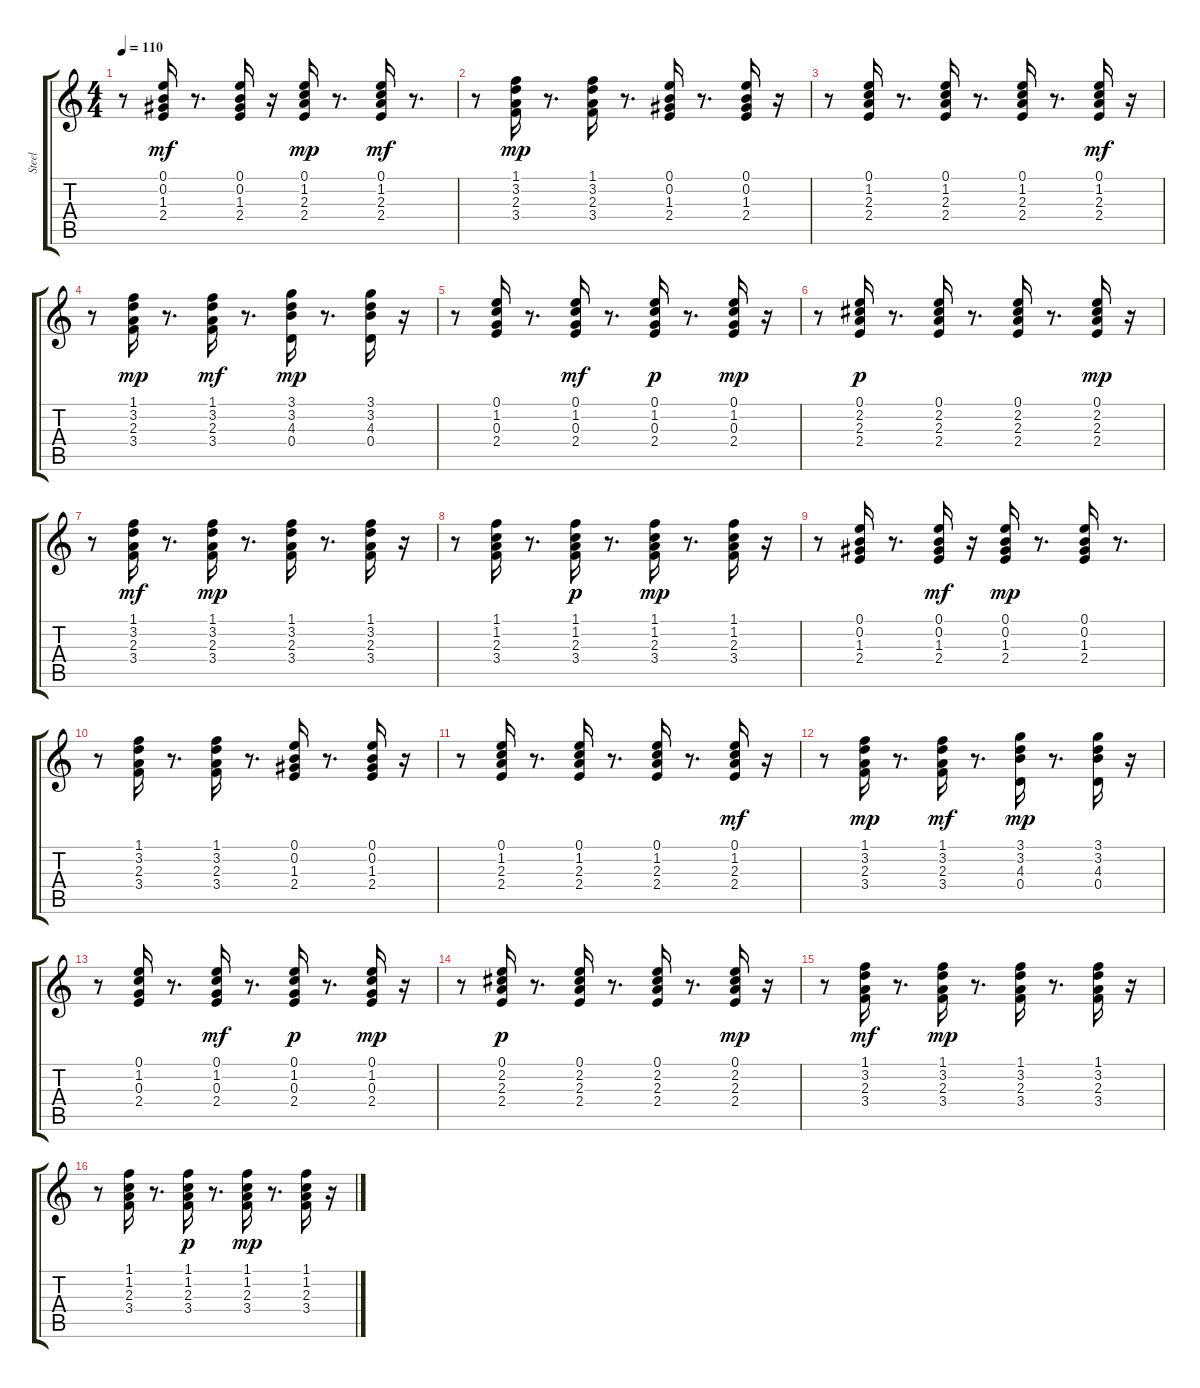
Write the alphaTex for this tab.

\track ("Steel" "Steel") {instrument acousticguitarsteel}
\staff {score tabs}
\tuning (E4 B3 G3 D3 A2 E2) {hide}
\ts (4 4)
\tempo 110
\clef g2
\ks c
r.8{dy mp} (0.1 0.2 1.3 2.4).16{dy mf} r.8{d} (0.1 0.2 1.3 2.4).16 r.16 (0.1 1.2 2.3 2.4).16{dy mp} r.8{d} (0.1 1.2 2.3 2.4).16{dy mf} r.8{d} |
r.8 (1.1 3.2 2.3 3.4).16{dy mp} r.8{d} (1.1 3.2 2.3 3.4).16 r.8{d} (0.1 0.2 1.3 2.4).16 r.8{d} (0.1 0.2 1.3 2.4).16 r.16 |
r.8 (0.1 1.2 2.3 2.4).16 r.8{d} (0.1 1.2 2.3 2.4).16 r.8{d} (0.1 1.2 2.3 2.4).16 r.8{d} (0.1 1.2 2.3 2.4).16{dy mf} r.16 |
r.8 (1.1 3.2 2.3 3.4).16{dy mp} r.8{d} (1.1 3.2 2.3 3.4).16{dy mf} r.8{d} (3.1 3.2 4.3 0.4).16{dy mp} r.8{d} (3.1 3.2 4.3 0.4).16 r.16 |
r.8 (0.1 1.2 0.3 2.4).16 r.8{d} (0.1 1.2 0.3 2.4).16{dy mf} r.8{d} (0.1 1.2 0.3 2.4).16{dy p} r.8{d} (0.1 1.2 0.3 2.4).16{dy mp} r.16 |
r.8 (0.1 2.2 2.3 2.4).16{dy p} r.8{d} (0.1 2.2 2.3 2.4).16 r.8{d} (0.1 2.2 2.3 2.4).16 r.8{d} (0.1 2.2 2.3 2.4).16{dy mp} r.16 |
r.8 (1.1 3.2 2.3 3.4).16{dy mf} r.8{d} (1.1 3.2 2.3 3.4).16{dy mp} r.8{d} (1.1 3.2 2.3 3.4).16 r.8{d} (1.1 3.2 2.3 3.4).16 r.16 |
r.8 (1.1 1.2 2.3 3.4).16 r.8{d} (1.1 1.2 2.3 3.4).16{dy p} r.8{d} (1.1 1.2 2.3 3.4).16{dy mp} r.8{d} (1.1 1.2 2.3 3.4).16 r.16 |
r.8 (0.1 0.2 1.3 2.4).16 r.8{d} (0.1 0.2 1.3 2.4).16{dy mf} r.16 (0.1 0.2 1.3 2.4).16{dy mp} r.8{d} (0.1 0.2 1.3 2.4).16 r.8{d} |
r.8 (1.1 3.2 2.3 3.4).16 r.8{d} (1.1 3.2 2.3 3.4).16 r.8{d} (0.1 0.2 1.3 2.4).16 r.8{d} (0.1 0.2 1.3 2.4).16 r.16 |
r.8 (0.1 1.2 2.3 2.4).16 r.8{d} (0.1 1.2 2.3 2.4).16 r.8{d} (0.1 1.2 2.3 2.4).16 r.8{d} (0.1 1.2 2.3 2.4).16{dy mf} r.16 |
r.8 (1.1 3.2 2.3 3.4).16{dy mp} r.8{d} (1.1 3.2 2.3 3.4).16{dy mf} r.8{d} (3.1 3.2 4.3 0.4).16{dy mp} r.8{d} (3.1 3.2 4.3 0.4).16 r.16 |
r.8 (0.1 1.2 0.3 2.4).16 r.8{d} (0.1 1.2 0.3 2.4).16{dy mf} r.8{d} (0.1 1.2 0.3 2.4).16{dy p} r.8{d} (0.1 1.2 0.3 2.4).16{dy mp} r.16 |
r.8 (0.1 2.2 2.3 2.4).16{dy p} r.8{d} (0.1 2.2 2.3 2.4).16 r.8{d} (0.1 2.2 2.3 2.4).16 r.8{d} (0.1 2.2 2.3 2.4).16{dy mp} r.16 |
r.8 (1.1 3.2 2.3 3.4).16{dy mf} r.8{d} (1.1 3.2 2.3 3.4).16{dy mp} r.8{d} (1.1 3.2 2.3 3.4).16 r.8{d} (1.1 3.2 2.3 3.4).16 r.16 |
r.8 (1.1 1.2 2.3 3.4).16 r.8{d} (1.1 1.2 2.3 3.4).16{dy p} r.8{d} (1.1 1.2 2.3 3.4).16{dy mp} r.8{d} (1.1 1.2 2.3 3.4).16 r.16
